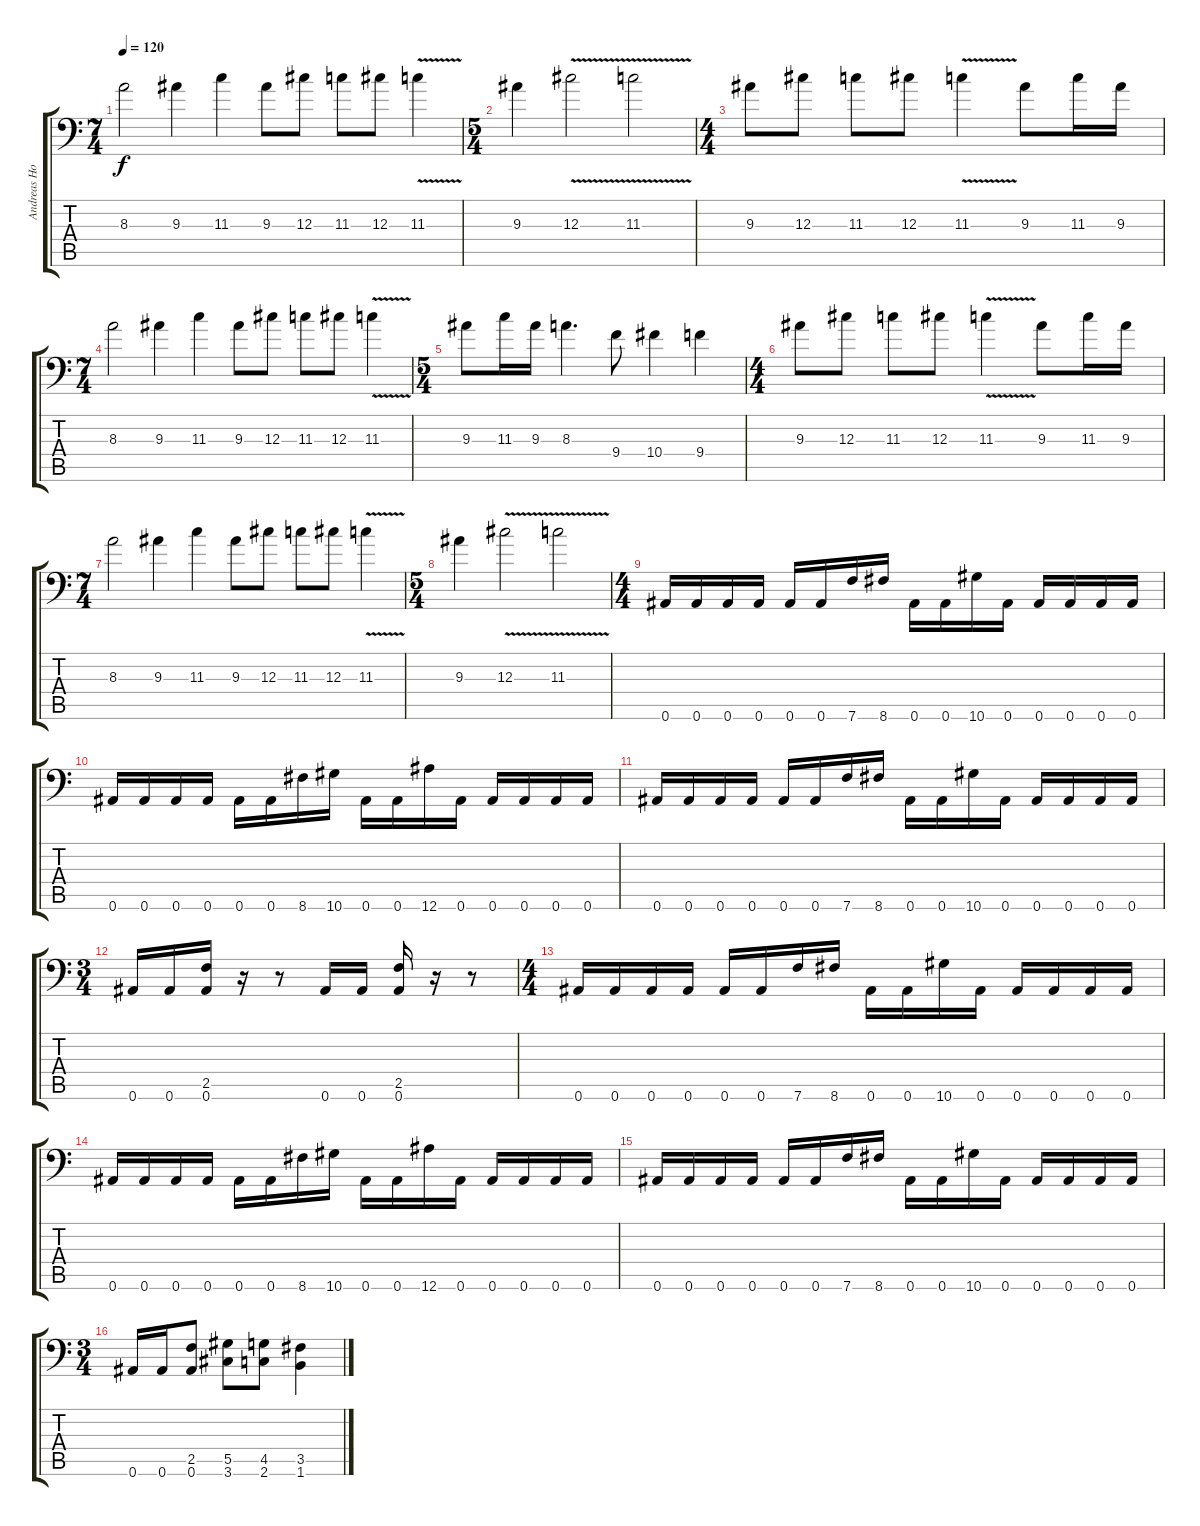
\track ("Andreas Holma" "Andreas Ho") {instrument distortionguitar}
\staff {score tabs}
\tuning (Bb3 F3 Db3 Ab2 Eb2 Bb1) {hide}
\ts (7 4)
\tempo 120
\clef f4
\ks c
8.3.2{dy f} 9.3.4 11.3.4 9.3.8 12.3.8 11.3.8 12.3.8 11.3{v}.4 |
\ts (5 4)
9.3.4 12.3{v}.2 11.3{v}.2 |
\ts (4 4)
9.3.8 12.3.8 11.3.8 12.3.8 11.3{v}.4 9.3.8 11.3.16 9.3.16 |
\ts (7 4)
8.3.2 9.3.4 11.3.4 9.3.8 12.3.8 11.3.8 12.3.8 11.3{v}.4 |
\ts (5 4)
9.3.8 11.3.16 9.3.16 8.3.4{d} 9.4.8 10.4.4 9.4.4 |
\ts (4 4)
9.3.8 12.3.8 11.3.8 12.3.8 11.3{v}.4 9.3.8 11.3.16 9.3.16 |
\ts (7 4)
8.3.2 9.3.4 11.3.4 9.3.8 12.3.8 11.3.8 12.3.8 11.3{v}.4 |
\ts (5 4)
9.3.4 12.3{v}.2 11.3{v}.2 |
\ts (4 4)
0.6.16 0.6.16 0.6.16 0.6.16 0.6.16 0.6.16 7.6.16 8.6.16 0.6.16 0.6.16 10.6.16 0.6.16 0.6.16 0.6.16 0.6.16 0.6.16 |
0.6.16 0.6.16 0.6.16 0.6.16 0.6.16 0.6.16 8.6.16 10.6.16 0.6.16 0.6.16 12.6.16 0.6.16 0.6.16 0.6.16 0.6.16 0.6.16 |
0.6.16 0.6.16 0.6.16 0.6.16 0.6.16 0.6.16 7.6.16 8.6.16 0.6.16 0.6.16 10.6.16 0.6.16 0.6.16 0.6.16 0.6.16 0.6.16 |
\ts (3 4)
0.6.16 0.6.16 (2.5 0.6).16 r.16 r.8 0.6.16 0.6.16 (2.5 0.6).16 r.16 r.8 |
\ts (4 4)
0.6.16 0.6.16 0.6.16 0.6.16 0.6.16 0.6.16 7.6.16 8.6.16 0.6.16 0.6.16 10.6.16 0.6.16 0.6.16 0.6.16 0.6.16 0.6.16 |
0.6.16 0.6.16 0.6.16 0.6.16 0.6.16 0.6.16 8.6.16 10.6.16 0.6.16 0.6.16 12.6.16 0.6.16 0.6.16 0.6.16 0.6.16 0.6.16 |
0.6.16 0.6.16 0.6.16 0.6.16 0.6.16 0.6.16 7.6.16 8.6.16 0.6.16 0.6.16 10.6.16 0.6.16 0.6.16 0.6.16 0.6.16 0.6.16 |
\ts (3 4)
0.6.16 0.6.16 (2.5 0.6).8 (5.5 3.6).8 (4.5 2.6).8 (3.5 1.6).4
